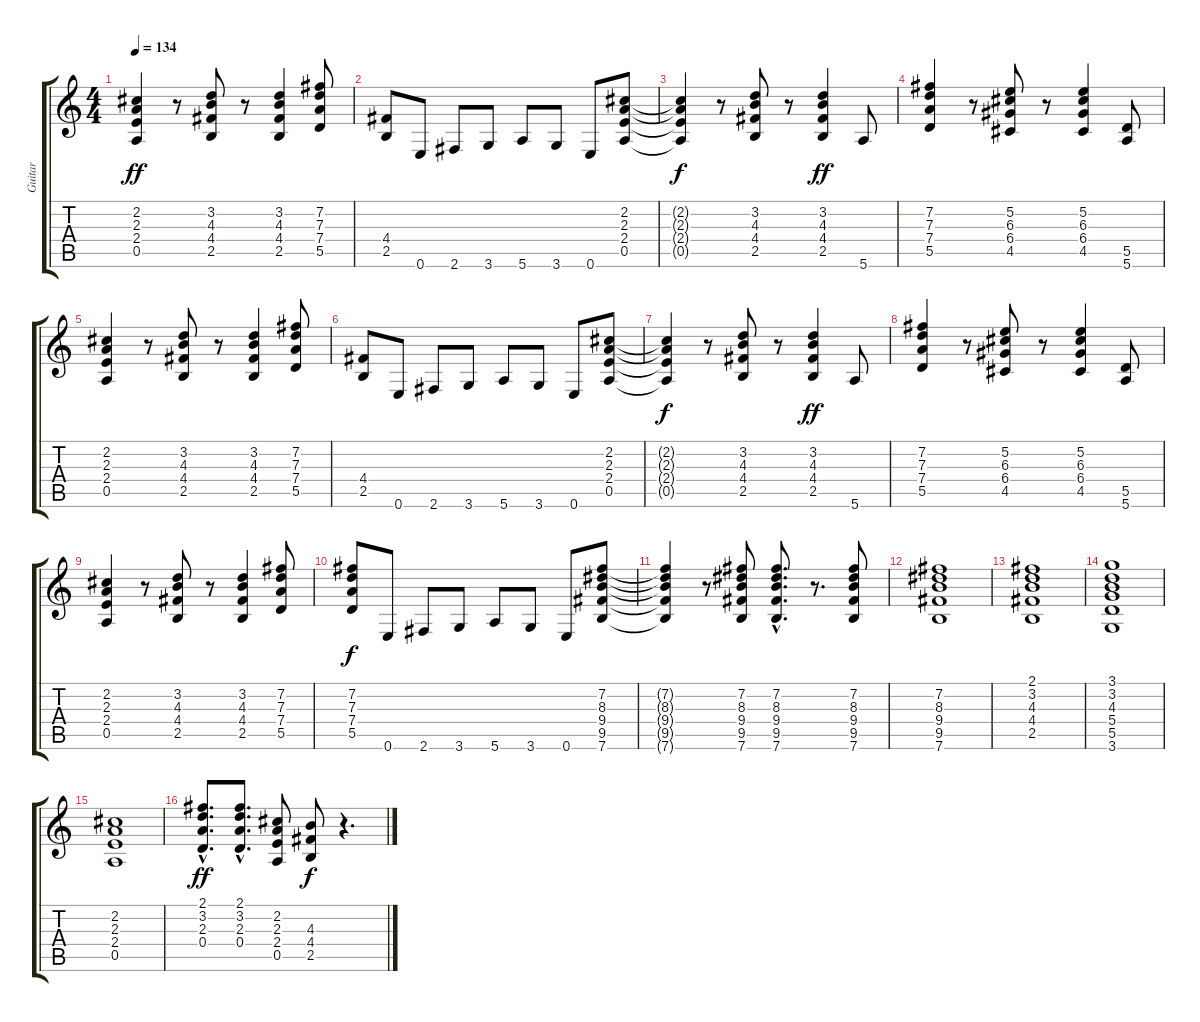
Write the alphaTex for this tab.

\track ("Guitar" "Guitar") {instrument distortionguitar}
\staff {score tabs}
\tuning (E4 B3 G3 D3 A2 E2) {hide}
\ts (4 4)
\tempo 134
\clef g2
\ks c
(2.2 2.3 2.4 0.5).4{dy ff} r.8 (3.2 4.3 4.4 2.5).8 r.8 (3.2 4.3 4.4 2.5).4 (7.2 7.3 7.4 5.5).8 |
(4.4 2.5).8 0.6.8 2.6.8 3.6.8 5.6.8 3.6.8 0.6.8 (2.2 2.3 2.4 0.5).8 |
(2.2{t} 2.3{t} 2.4{t} 0.5{t}).4{dy f} r.8 (3.2 4.3 4.4 2.5).8 r.8 (3.2 4.3 4.4 2.5).4{dy ff} 5.6.8 |
(7.2 7.3 7.4 5.5).4 r.8 (5.2 6.3 6.4 4.5).8 r.8 (5.2 6.3 6.4 4.5).4 (5.5 5.6).8 |
(2.2 2.3 2.4 0.5).4 r.8 (3.2 4.3 4.4 2.5).8 r.8 (3.2 4.3 4.4 2.5).4 (7.2 7.3 7.4 5.5).8 |
(4.4 2.5).8 0.6.8 2.6.8 3.6.8 5.6.8 3.6.8 0.6.8 (2.2 2.3 2.4 0.5).8 |
(2.2{t} 2.3{t} 2.4{t} 0.5{t}).4{dy f} r.8 (3.2 4.3 4.4 2.5).8 r.8 (3.2 4.3 4.4 2.5).4{dy ff} 5.6.8 |
(7.2 7.3 7.4 5.5).4 r.8 (5.2 6.3 6.4 4.5).8 r.8 (5.2 6.3 6.4 4.5).4 (5.5 5.6).8 |
(2.2 2.3 2.4 0.5).4 r.8 (3.2 4.3 4.4 2.5).8 r.8 (3.2 4.3 4.4 2.5).4 (7.2 7.3 7.4 5.5).8 |
(7.2 7.3 7.4 5.5).8{dy f} 0.6.8 2.6.8 3.6.8 5.6.8 3.6.8 0.6.8 (7.2 8.3 9.4 9.5 7.6).8 |
(7.2{t} 8.3{t} 9.4{t} 9.5{t} 7.6{t}).4 r.8 (7.2 8.3 9.4 9.5 7.6).8 (7.2{hac} 8.3{hac} 9.4{hac} 9.5{hac} 7.6{hac}).8{d} r.8{d} (7.2 8.3 9.4 9.5 7.6).8 |
(7.2 8.3 9.4 9.5 7.6).1 |
(2.1 3.2 4.3 4.4 2.5).1 |
(3.1 3.2 4.3 5.4 5.5 3.6).1 |
(2.2 2.3 2.4 0.5).1 |
(2.1{hac} 3.2{hac} 2.3{hac} 0.4{hac}).8{d dy ff} (2.1{hac} 3.2{hac} 2.3{hac} 0.4{hac}).8{d} (2.2 2.3 2.4 0.5).8 (4.3 4.4 2.5).8{dy f} r.4{d}
